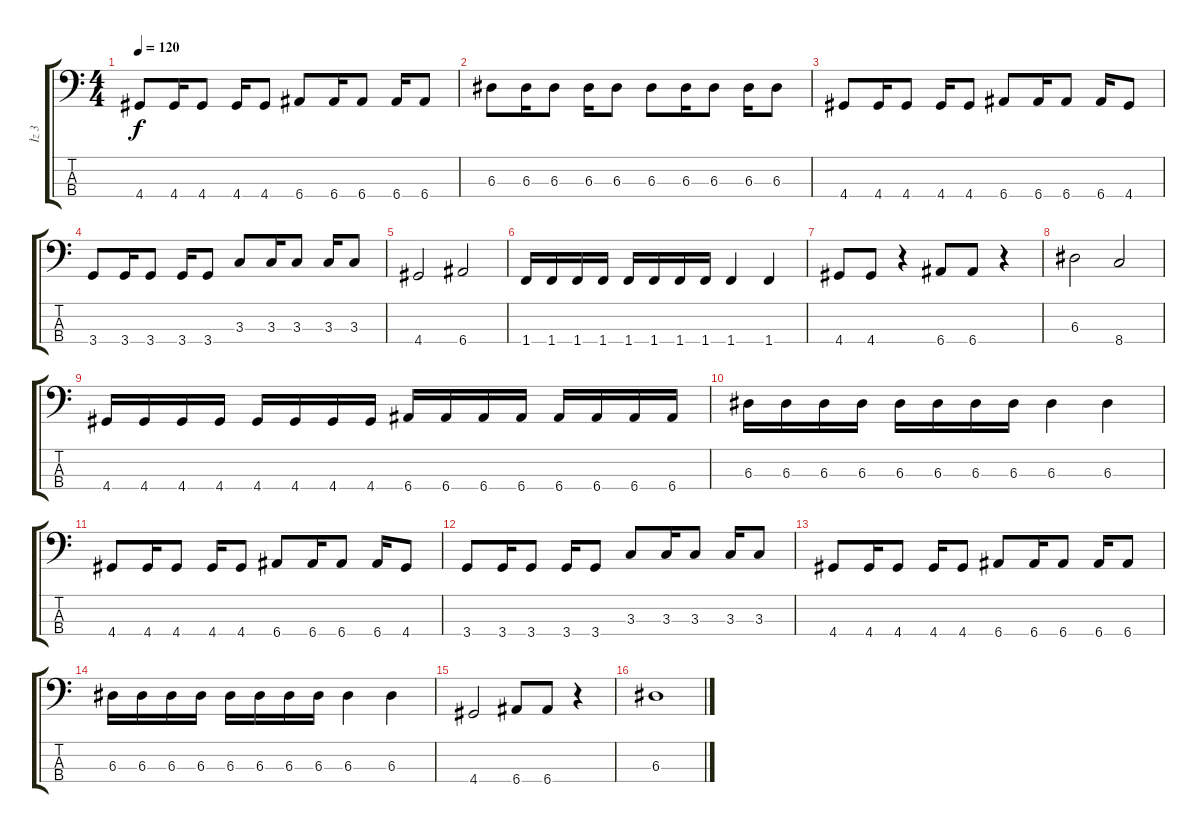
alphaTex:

\track ("İz 3" "İz 3") {instrument slapbass1}
\staff {score tabs}
\tuning (G2 D2 A1 E1) {hide}
\ts (4 4)
\tempo 120
\clef f4
\ks c
4.4.8{dy f} 4.4.16 4.4.8 4.4.16 4.4.8 6.4.8 6.4.16 6.4.8 6.4.16 6.4.8 |
6.3.8 6.3.16 6.3.8 6.3.16 6.3.8 6.3.8 6.3.16 6.3.8 6.3.16 6.3.8 |
4.4.8 4.4.16 4.4.8 4.4.16 4.4.8 6.4.8 6.4.16 6.4.8 6.4.16 4.4.8 |
3.4.8 3.4.16 3.4.8 3.4.16 3.4.8 3.3.8 3.3.16 3.3.8 3.3.16 3.3.8 |
4.4.2 6.4.2 |
1.4.16 1.4.16 1.4.16 1.4.16 1.4.16 1.4.16 1.4.16 1.4.16 1.4.4 1.4.4 |
4.4.8 4.4.8 r.4 6.4.8 6.4.8 r.4 |
6.3.2 8.4.2 |
4.4.16 4.4.16 4.4.16 4.4.16 4.4.16 4.4.16 4.4.16 4.4.16 6.4.16 6.4.16 6.4.16 6.4.16 6.4.16 6.4.16 6.4.16 6.4.16 |
6.3.16 6.3.16 6.3.16 6.3.16 6.3.16 6.3.16 6.3.16 6.3.16 6.3.4 6.3.4 |
4.4.8 4.4.16 4.4.8 4.4.16 4.4.8 6.4.8 6.4.16 6.4.8 6.4.16 4.4.8 |
3.4.8 3.4.16 3.4.8 3.4.16 3.4.8 3.3.8 3.3.16 3.3.8 3.3.16 3.3.8 |
4.4.8 4.4.16 4.4.8 4.4.16 4.4.8 6.4.8 6.4.16 6.4.8 6.4.16 6.4.8 |
6.3.16 6.3.16 6.3.16 6.3.16 6.3.16 6.3.16 6.3.16 6.3.16 6.3.4 6.3.4 |
4.4.2 6.4.8 6.4.8 r.4 |
6.3.1
